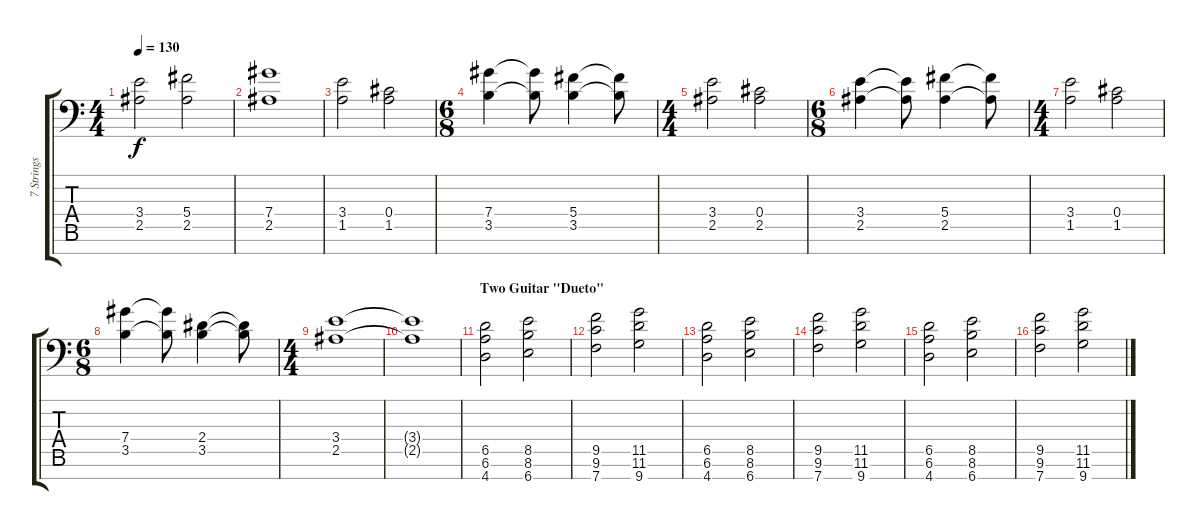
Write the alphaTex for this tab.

\track ("7 Strings Guitar" "7 Strings ") {instrument distortionguitar}
\staff {score tabs}
\tuning (Eb4 Bb3 Gb3 Db3 Ab2 Eb2 Bb1) {hide}
\ts (4 4)
\tempo 130
\clef f4
\ks c
(3.4 2.5).2{dy f} (5.4 2.5).2 |
(7.4 2.5).1 |
(3.4 1.5).2 (0.4 1.5).2 |
\ts (6 8)
(7.4 3.5).4 (7.4{t} 3.5{t}).8 (5.4 3.5).4 (5.4{t} 3.5{t}).8 |
\ts (4 4)
(3.4 2.5).2 (0.4 2.5).2 |
\ts (6 8)
(3.4 2.5).4 (3.4{t} 2.5{t}).8 (5.4 2.5).4 (5.4{t} 2.5{t}).8 |
\ts (4 4)
(3.4 1.5).2 (0.4 1.5).2 |
\ts (6 8)
(7.4 3.5).4 (7.4{t} 3.5{t}).8 (2.4 3.5).4 (2.4{t} 3.5{t}).8 |
\ts (4 4)
(3.4 2.5).1 |
(3.4{t} 2.5{t}).1 |
\section ("" "Two Guitar \"Dueto\"")
(6.5 6.6 4.7).2 (8.5 8.6 6.7).2 |
(9.5 9.6 7.7).2 (11.5 11.6 9.7).2 |
(6.5 6.6 4.7).2 (8.5 8.6 6.7).2 |
(9.5 9.6 7.7).2 (11.5 11.6 9.7).2 |
(6.5 6.6 4.7).2 (8.5 8.6 6.7).2 |
(9.5 9.6 7.7).2 (11.5 11.6 9.7).2
